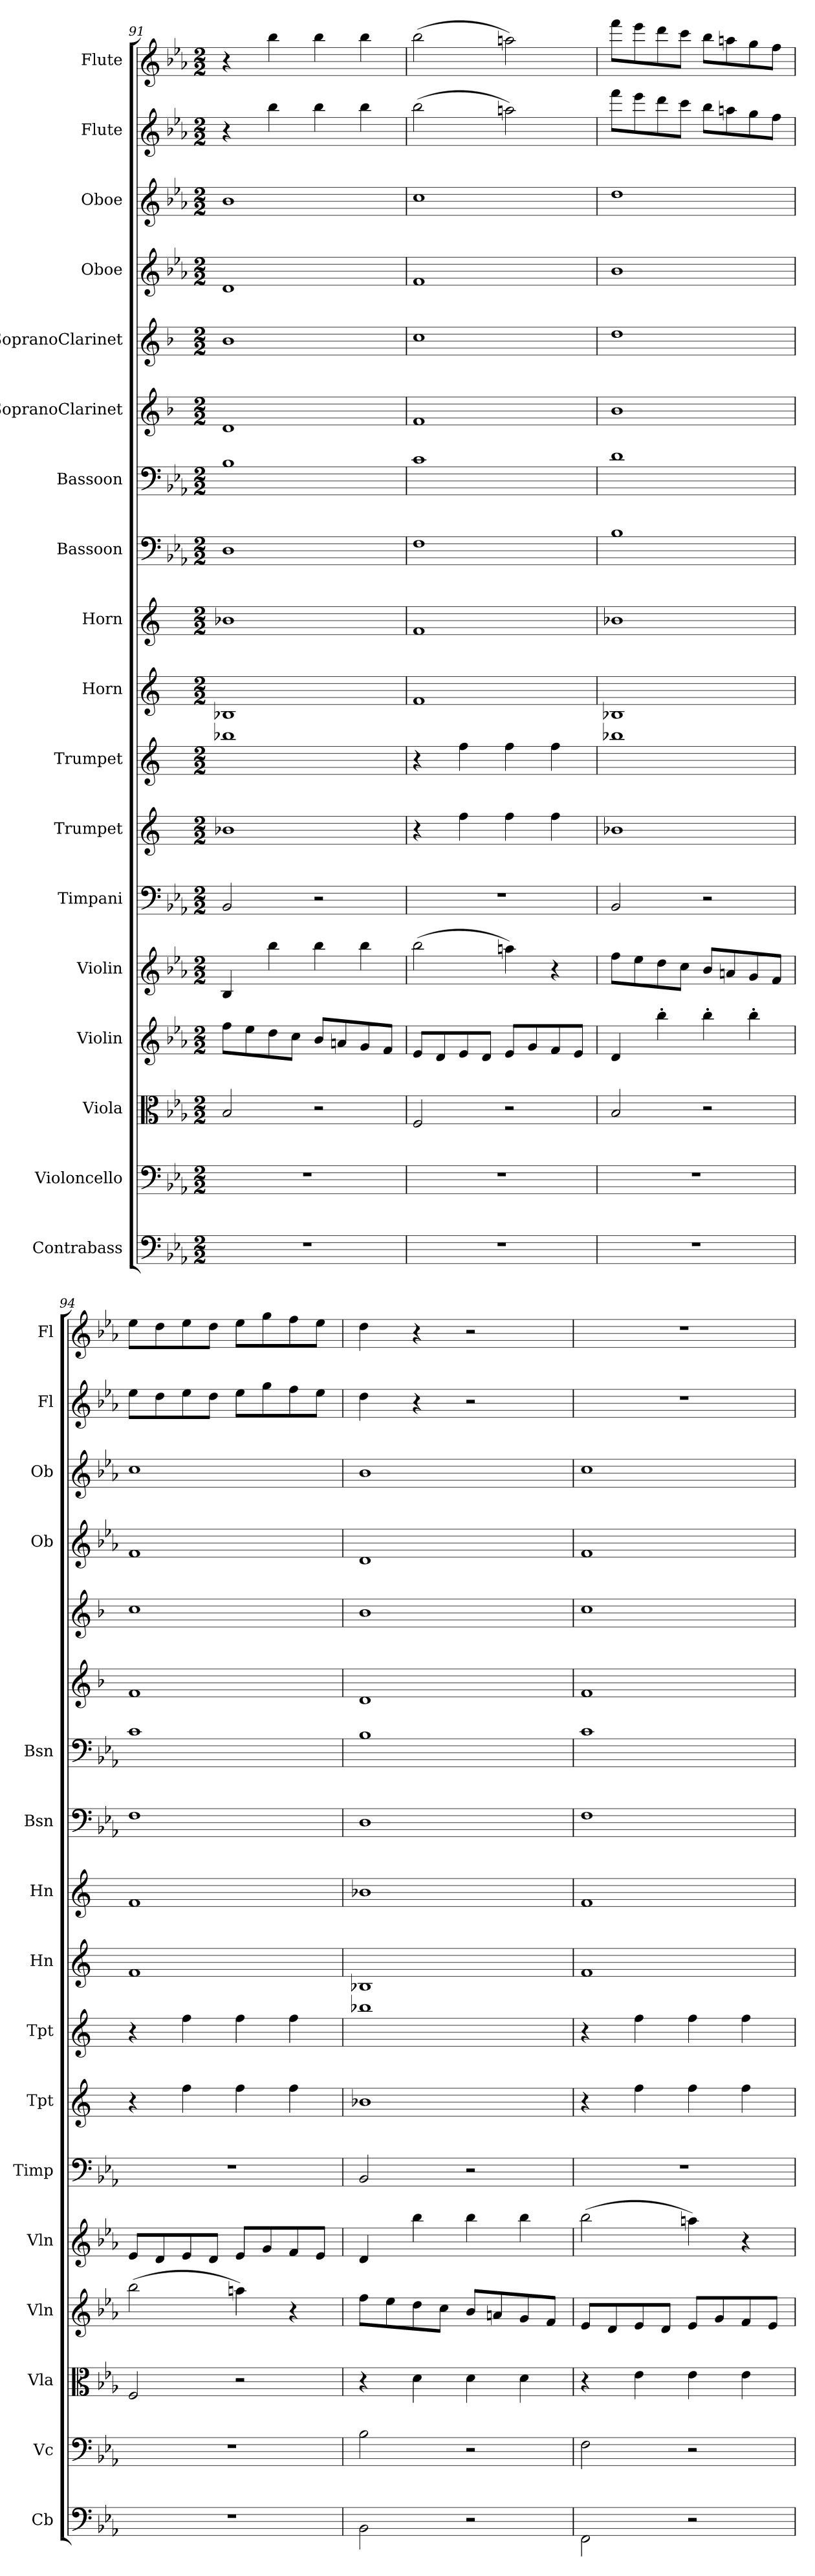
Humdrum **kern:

**kern	**kern	**kern	**kern	**kern	**kern	**kern	**kern	**kern	**kern	**kern	**kern	**kern	**kern	**kern	**kern	**kern	**kern
*part18	*part17	*part16	*part15	*part14	*part13	*part12	*part11	*part10	*part9	*part8	*part7	*part6	*part5	*part4	*part3	*part2	*part1
*staff18	*staff17	*staff16	*staff15	*staff14	*staff13	*staff12	*staff11	*staff10	*staff9	*staff8	*staff7	*staff6	*staff5	*staff4	*staff3	*staff2	*staff1
*I"Contrabass	*I"Violoncello	*I"Viola	*I"Violin	*I"Violin	*I"Timpani	*I"Trumpet	*I"Trumpet	*I"Horn	*I"Horn	*I"Bassoon	*I"Bassoon	*I"SopranoClarinet	*I"SopranoClarinet	*I"Oboe	*I"Oboe	*I"Flute	*I"Flute
*I'Cb	*I'Vc	*I'Vla	*I'Vln	*I'Vln	*I'Timp	*I'Tpt	*I'Tpt	*I'Hn	*I'Hn	*I'Bsn	*I'Bsn	*	*	*I'Ob	*I'Ob	*I'Fl	*I'Fl
*clefF4	*clefF4	*clefC3	*clefG2	*clefG2	*clefF4	*clefG2	*clefG2	*clefG2	*clefG2	*clefF4	*clefF4	*clefG2	*clefG2	*clefG2	*clefG2	*clefG2	*clefG2
*k[b-e-a-]	*k[b-e-a-]	*k[b-e-a-]	*k[b-e-a-]	*k[b-e-a-]	*k[b-e-a-]	*k[]	*k[]	*k[]	*k[]	*k[b-e-a-]	*k[b-e-a-]	*k[b-]	*k[b-]	*k[b-e-a-]	*k[b-e-a-]	*k[b-e-a-]	*k[b-e-a-]
*M2/2	*M2/2	*M2/2	*M2/2	*M2/2	*M2/2	*M2/2	*M2/2	*M2/2	*M2/2	*M2/2	*M2/2	*M2/2	*M2/2	*M2/2	*M2/2	*M2/2	*M2/2
=91	=91	=91	=91	=91	=91	=91	=91	=91	=91	=91	=91	=91	=91	=91	=91	=91	=91
1r	1r	2B-/	8ff\L	4B-/	2BB-/	1b-X/	1bb-X\	1B-X/	1b-X\	1D\	1B-\	1d/	1b-\	1d/	1b-\	4r	4r
.	.	.	8ee-\	.	.	.	.	.	.	.	.	.	.	.	.	.	.
.	.	.	8dd\	4bb-\	.	.	.	.	.	.	.	.	.	.	.	4bb-\	4bb-\
.	.	.	8cc\J	.	.	.	.	.	.	.	.	.	.	.	.	.	.
.	.	2r	8b-/L	4bb-\	2r	.	.	.	.	.	.	.	.	.	.	4bb-\	4bb-\
.	.	.	8an/	.	.	.	.	.	.	.	.	.	.	.	.	.	.
.	.	.	8g/	4bb-\	.	.	.	.	.	.	.	.	.	.	.	4bb-\	4bb-\
.	.	.	8f/J	.	.	.	.	.	.	.	.	.	.	.	.	.	.
=92	=92	=92	=92	=92	=92	=92	=92	=92	=92	=92	=92	=92	=92	=92	=92	=92	=92
1r	1r	2F/	8e-/L	(2bb-\	1r	4r	4r	1f\	1f\	1F\	1c\	1f/	1cc\	1f/	1cc\	(2bb-\	(2bb-\
.	.	.	8d/	.	.	.	.	.	.	.	.	.	.	.	.	.	.
.	.	.	8e-/	.	.	4ff\	4ff\	.	.	.	.	.	.	.	.	.	.
.	.	.	8d/J	.	.	.	.	.	.	.	.	.	.	.	.	.	.
.	.	2r	8e-/L	4aan\)	.	4ff\	4ff\	.	.	.	.	.	.	.	.	2aan\)	2aan\)
.	.	.	8g/	.	.	.	.	.	.	.	.	.	.	.	.	.	.
.	.	.	8f/	4r	.	4ff\	4ff\	.	.	.	.	.	.	.	.	.	.
.	.	.	8e-/J	.	.	.	.	.	.	.	.	.	.	.	.	.	.
=93	=93	=93	=93	=93	=93	=93	=93	=93	=93	=93	=93	=93	=93	=93	=93	=93	=93
1r	1r	2B-/	4d/	8ff\L	2BB-/	1b-X/	1bb-X\	1B-X/	1b-X\	1B-\	1d\	1b-\	1dd\	1b-\	1dd\	8fff\L	8fff\L
.	.	.	.	8ee-\	.	.	.	.	.	.	.	.	.	.	.	8eee-\	8eee-\
.	.	.	4bb-'\	8dd\	.	.	.	.	.	.	.	.	.	.	.	8ddd\	8ddd\
.	.	.	.	8cc\J	.	.	.	.	.	.	.	.	.	.	.	8ccc\J	8ccc\J
.	.	2r	4bb-'\	8b-/L	2r	.	.	.	.	.	.	.	.	.	.	8bb-\L	8bb-\L
.	.	.	.	8an/	.	.	.	.	.	.	.	.	.	.	.	8aan\	8aan\
.	.	.	4bb-'\	8g/	.	.	.	.	.	.	.	.	.	.	.	8gg\	8gg\
.	.	.	.	8f/J	.	.	.	.	.	.	.	.	.	.	.	8ff\J	8ff\J
=94	=94	=94	=94	=94	=94	=94	=94	=94	=94	=94	=94	=94	=94	=94	=94	=94	=94
1r	1r	2F/	(2bb-\	8e-/L	1r	4r	4r	1f\	1f\	1F\	1c\	1f/	1cc\	1f/	1cc\	8ee-\L	8ee-\L
.	.	.	.	8d/	.	.	.	.	.	.	.	.	.	.	.	8dd\	8dd\
.	.	.	.	8e-/	.	4ff\	4ff\	.	.	.	.	.	.	.	.	8ee-\	8ee-\
.	.	.	.	8d/J	.	.	.	.	.	.	.	.	.	.	.	8dd\J	8dd\J
.	.	2r	4aan\)	8e-/L	.	4ff\	4ff\	.	.	.	.	.	.	.	.	8ee-\L	8ee-\L
.	.	.	.	8g/	.	.	.	.	.	.	.	.	.	.	.	8gg\	8gg\
.	.	.	4r	8f/	.	4ff\	4ff\	.	.	.	.	.	.	.	.	8ff\	8ff\
.	.	.	.	8e-/J	.	.	.	.	.	.	.	.	.	.	.	8ee-\J	8ee-\J
=95	=95	=95	=95	=95	=95	=95	=95	=95	=95	=95	=95	=95	=95	=95	=95	=95	=95
2BB-\	2B-\	4r	8ff\L	4d/	2BB-/	1b-X/	1bb-X\	1B-X/	1b-X\	1D\	1B-\	1d/	1b-\	1d/	1b-\	4dd\	4dd\
.	.	.	8ee-\	.	.	.	.	.	.	.	.	.	.	.	.	.	.
.	.	4d\	8dd\	4bb-\	.	.	.	.	.	.	.	.	.	.	.	4r	4r
.	.	.	8cc\J	.	.	.	.	.	.	.	.	.	.	.	.	.	.
2r	2r	4d\	8b-/L	4bb-\	2r	.	.	.	.	.	.	.	.	.	.	2r	2r
.	.	.	8an/	.	.	.	.	.	.	.	.	.	.	.	.	.	.
.	.	4d\	8g/	4bb-\	.	.	.	.	.	.	.	.	.	.	.	.	.
.	.	.	8f/J	.	.	.	.	.	.	.	.	.	.	.	.	.	.
=96	=96	=96	=96	=96	=96	=96	=96	=96	=96	=96	=96	=96	=96	=96	=96	=96	=96
2FF\	2F\	4r	8e-/L	(2bb-\	1r	4r	4r	1f\	1f\	1F\	1c\	1f/	1cc\	1f/	1cc\	1r	1r
.	.	.	8d/	.	.	.	.	.	.	.	.	.	.	.	.	.	.
.	.	4e-\	8e-/	.	.	4ff\	4ff\	.	.	.	.	.	.	.	.	.	.
.	.	.	8d/J	.	.	.	.	.	.	.	.	.	.	.	.	.	.
2r	2r	4e-\	8e-/L	4aan\)	.	4ff\	4ff\	.	.	.	.	.	.	.	.	.	.
.	.	.	8g/	.	.	.	.	.	.	.	.	.	.	.	.	.	.
.	.	4e-\	8f/	4r	.	4ff\	4ff\	.	.	.	.	.	.	.	.	.	.
.	.	.	8e-/J	.	.	.	.	.	.	.	.	.	.	.	.	.	.
=	=	=	=	=	=	=	=	=	=	=	=	=	=	=	=	=	=
*-	*-	*-	*-	*-	*-	*-	*-	*-	*-	*-	*-	*-	*-	*-	*-	*-	*-
